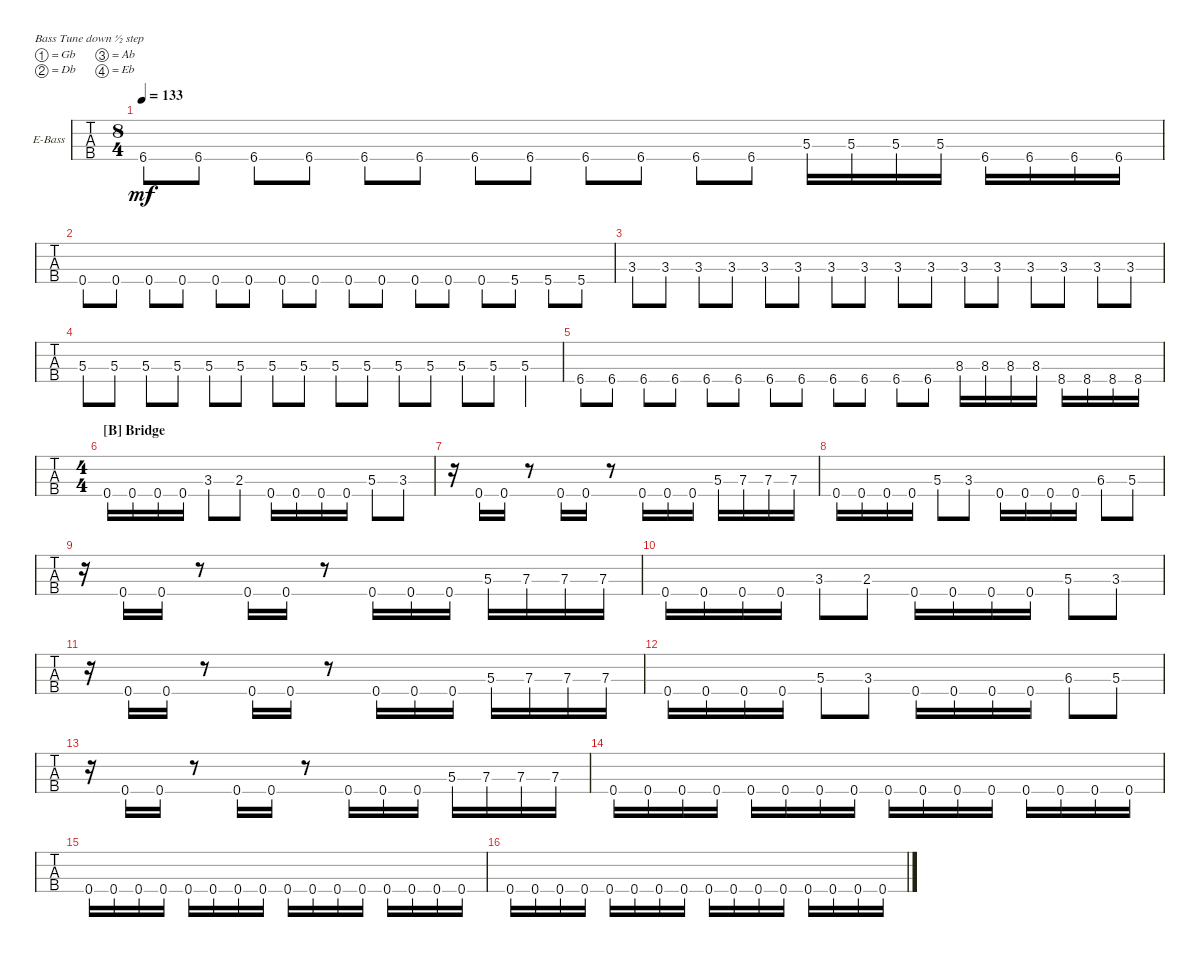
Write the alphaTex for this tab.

\bracketExtendMode groupsimilarinstruments
\firstSystemTrackNameOrientation horizontal
\otherSystemsTrackNameOrientation horizontal
\track ("Bass" "E-Bass") {instrument electricbassfinger}
\staff {tabs}
\tuning (Gb2 Db2 Ab1 Eb1)
\ts (8 4)
\tempo 133
\clef f4
\scale
0.333333
\ks c
6.4.8{dy mf} 6.4.8 6.4.8 6.4.8 6.4.8 6.4.8 6.4.8 6.4.8 6.4.8 6.4.8 6.4.8 6.4.8 5.3.16 5.3.16 5.3.16 5.3.16 6.4.16 6.4.16 6.4.16 6.4.16 |
\scale
0.333333 0.4.8 0.4.8 0.4.8 0.4.8 0.4.8 0.4.8 0.4.8 0.4.8 0.4.8 0.4.8 0.4.8 0.4.8 0.4.8 5.4.8 5.4.8 5.4.8 |
\scale
0.333333 3.3.8 3.3.8 3.3.8 3.3.8 3.3.8 3.3.8 3.3.8 3.3.8 3.3.8 3.3.8 3.3.8 3.3.8 3.3.8 3.3.8 3.3.8 3.3.8 |
\scale
0.333333 5.3.8 5.3.8 5.3.8 5.3.8 5.3.8 5.3.8 5.3.8 5.3.8 5.3.8 5.3.8 5.3.8 5.3.8 5.3.8 5.3.8 5.3.4 |
\scale
0.333333 6.4.8 6.4.8 6.4.8 6.4.8 6.4.8 6.4.8 6.4.8 6.4.8 6.4.8 6.4.8 6.4.8 6.4.8 8.3.16 8.3.16 8.3.16 8.3.16 8.4.16 8.4.16 8.4.16 8.4.16 |
\ts (4 4)
\section ("B" "Bridge")
\scale
0.479821 0.4.16 0.4.16 0.4.16 0.4.16 3.3.8 2.3.8 0.4.16 0.4.16 0.4.16 0.4.16 5.3.8 3.3.8 |
\scale
0.26009 r.16 0.4.16 0.4.16 r.8 0.4.16 0.4.16 r.8 0.4.16 0.4.16 0.4.16 5.3.16 7.3.16 7.3.16 7.3.16 |
\scale
0.26009 0.4.16 0.4.16 0.4.16 0.4.16 5.3.8 3.3.8 0.4.16 0.4.16 0.4.16 0.4.16 6.3.8 5.3.8 |
\scale
0.333333 r.16 0.4.16 0.4.16 r.8 0.4.16 0.4.16 r.8 0.4.16 0.4.16 0.4.16 5.3.16 7.3.16 7.3.16 7.3.16 |
\scale
0.333333 0.4.16 0.4.16 0.4.16 0.4.16 3.3.8 2.3.8 0.4.16 0.4.16 0.4.16 0.4.16 5.3.8 3.3.8 |
\scale
0.333333 r.16 0.4.16 0.4.16 r.8 0.4.16 0.4.16 r.8 0.4.16 0.4.16 0.4.16 5.3.16 7.3.16 7.3.16 7.3.16 |
\scale
0.333333 0.4.16 0.4.16 0.4.16 0.4.16 5.3.8 3.3.8 0.4.16 0.4.16 0.4.16 0.4.16 6.3.8 5.3.8 |
\scale
0.333333 r.16 0.4.16 0.4.16 r.8 0.4.16 0.4.16 r.8 0.4.16 0.4.16 0.4.16 5.3.16 7.3.16 7.3.16 7.3.16 |
\scale
0.333333 0.4.16 0.4.16 0.4.16 0.4.16 0.4.16 0.4.16 0.4.16 0.4.16 0.4.16 0.4.16 0.4.16 0.4.16 0.4.16 0.4.16 0.4.16 0.4.16 |
\scale
0.333333 0.4.16 0.4.16 0.4.16 0.4.16 0.4.16 0.4.16 0.4.16 0.4.16 0.4.16 0.4.16 0.4.16 0.4.16 0.4.16 0.4.16 0.4.16 0.4.16 |
\scale
0.333333 0.4.16 0.4.16 0.4.16 0.4.16 0.4.16 0.4.16 0.4.16 0.4.16 0.4.16 0.4.16 0.4.16 0.4.16 0.4.16 0.4.16 0.4.16 0.4.16
